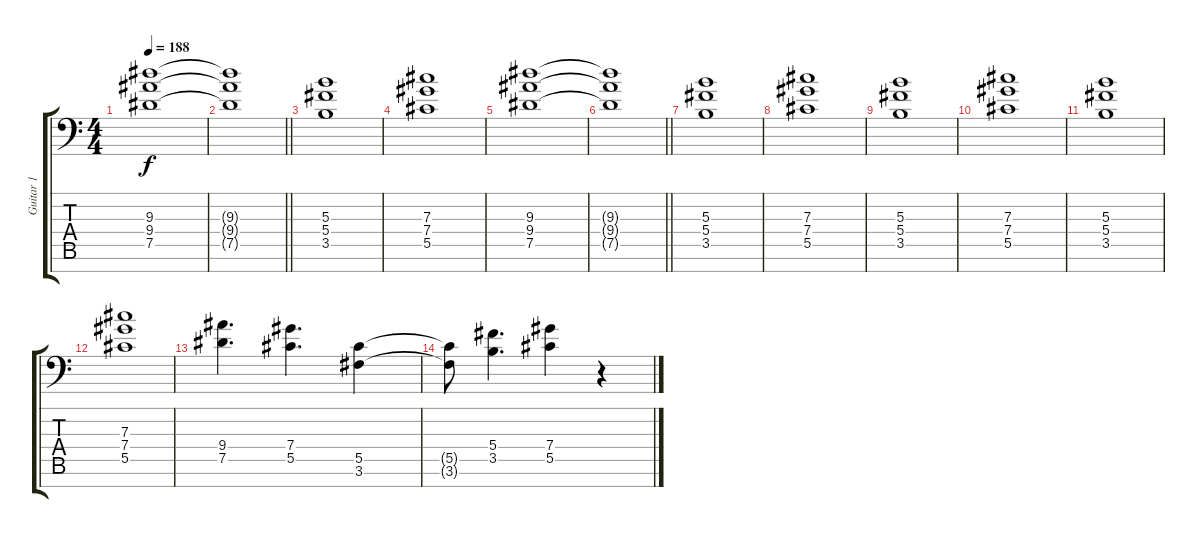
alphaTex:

\track ("Guitar 1" "Guitar 1") {instrument distortionguitar}
\staff {score tabs}
\tuning (Eb4 Bb3 Gb3 Db3 Ab2 Eb2 Bb1) {hide}
\ts (4 4)
\tempo 188
\clef f4
\ks c
(9.3 9.4 7.5).1{dy f} |
\barLineRight lightlight
(9.3{t} 9.4{t} 7.5{t}).1 |
(5.3 5.4 3.5).1 |
(7.3 7.4 5.5).1 |
(9.3 9.4 7.5).1 |
\barLineRight lightlight
(9.3{t} 9.4{t} 7.5{t}).1 |
(5.3 5.4 3.5).1 |
(7.3 7.4 5.5).1 |
(5.3 5.4 3.5).1 |
(7.3 7.4 5.5).1 |
(5.3 5.4 3.5).1 |
(7.3 7.4 5.5).1 |
(9.4 7.5).4{d} (7.4 5.5).4{d} (5.5 3.6).4 |
(5.5{t} 3.6{t}).8 (5.4 3.5).4{d} (7.4 5.5).4 r.4
